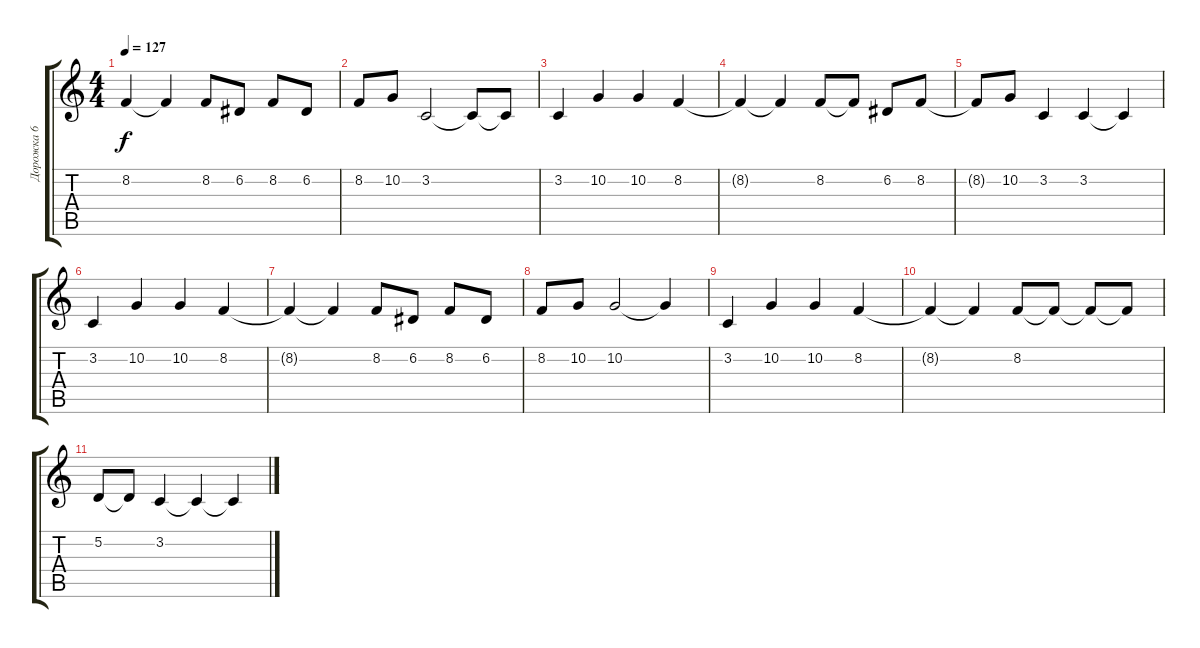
\track ("Дорожка 6" "Дорожка 6") {instrument lead2sawtooth}
\staff {score tabs}
\tuning (D4 A3 F3 C3 G2 D2) {hide}
\ts (4 4)
\tempo 127
\clef g2
\ks c
8.2{t}.4{dy f} 8.2{t}.4 8.2.8 6.2.8 8.2.8 6.2.8 |
8.2.8 10.2.8 3.2.2 3.2{t}.8 3.2{t}.8 |
3.2.4 10.2.4 10.2.4 8.2.4 |
8.2{t}.4 8.2{t}.4 8.2.8 8.2{t}.8 6.2.8 8.2.8 |
8.2{t}.8 10.2.8 3.2.4 3.2.4 3.2{t}.4 |
3.2.4 10.2.4 10.2.4 8.2.4 |
8.2{t}.4 8.2{t}.4 8.2.8 6.2.8 8.2.8 6.2.8 |
8.2.8 10.2.8 10.2.2 10.2{t}.4 |
3.2.4 10.2.4 10.2.4 8.2.4 |
8.2{t}.4 8.2{t}.4 8.2.8 8.2{t}.8 8.2{t}.8 8.2{t}.8 |
5.2.8 5.2{t}.8 3.2.4 3.2{t}.4 3.2{t}.4
